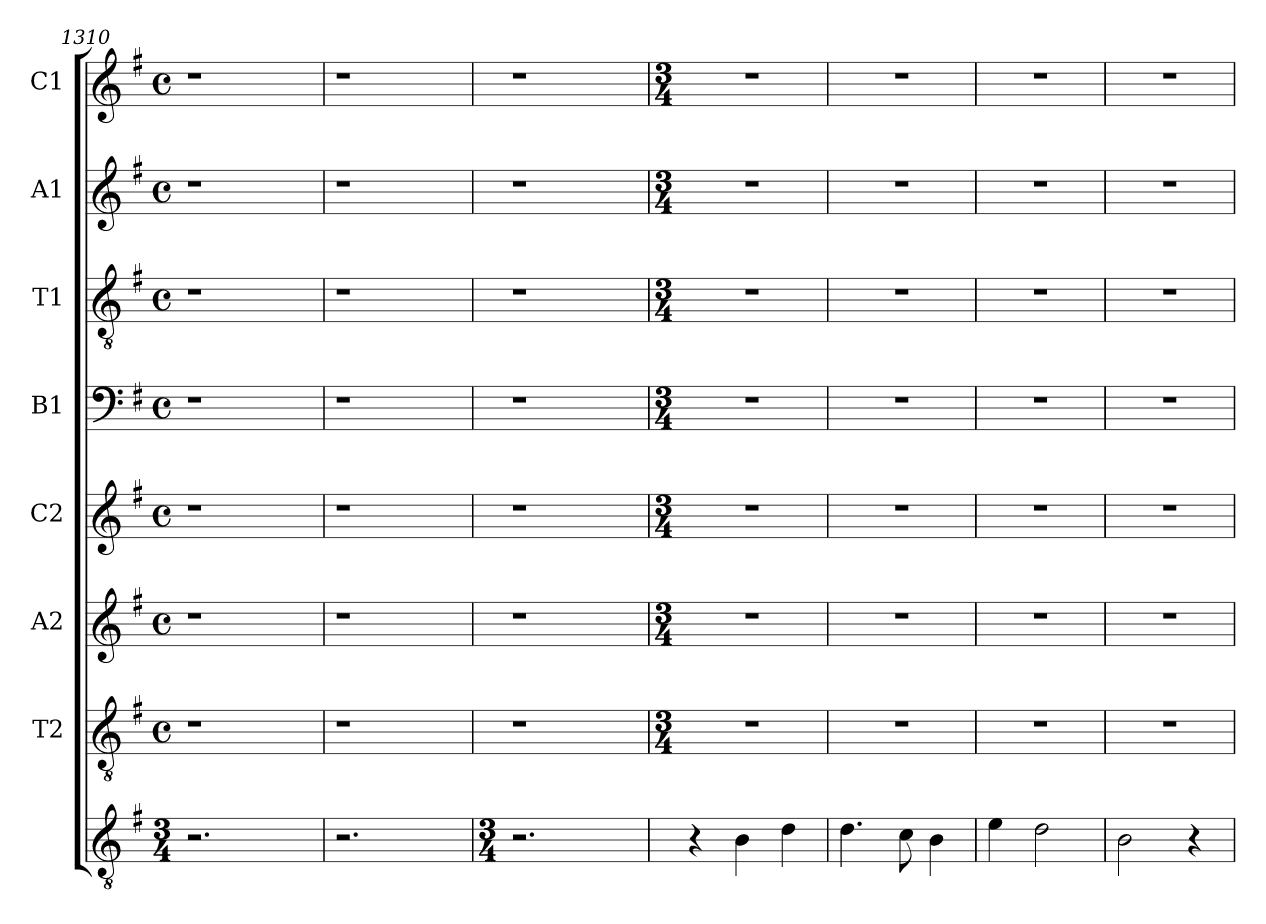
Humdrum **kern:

**kern	**kern	**kern	**kern	**kern	**kern	**kern	**kern
*part8	*part7	*part6	*part5	*part4	*part3	*part2	*part1
*staff8	*staff7	*staff6	*staff5	*staff4	*staff3	*staff2	*staff1
*	*I"T2	*I"A2	*I"C2	*I"B1	*I"T1	*I"A1	*I"C1
*	*I'T2	*I'A2	*I'C2	*I'B1	*I'T1	*I'A1	*I'C1
*clefGv2	*clefGv2	*clefG2	*clefG2	*clefF4	*clefGv2	*clefG2	*clefG2
*k[f#]	*k[f#]	*k[f#]	*k[f#]	*k[f#]	*k[f#]	*k[f#]	*k[f#]
*G:	*G:	*G:	*G:	*G:	*G:	*G:	*G:
*M3/4	*M4/4	*M4/4	*M4/4	*M4/4	*M4/4	*M4/4	*M4/4
*	*met(c)	*met(c)	*met(c)	*met(c)	*met(c)	*met(c)	*met(c)
=1310	=1310	=1310	=1310	=1310	=1310	=1310	=1310
2.r	1r	1r	1r	1r	1r	1r	1r
4ryy	.	.	.	.	.	.	.
=1311	=1311	=1311	=1311	=1311	=1311	=1311	=1311
2.r	1r	1r	1r	1r	1r	1r	1r
4ryy	.	.	.	.	.	.	.
=1312	=1312	=1312	=1312	=1312	=1312	=1312	=1312
*M3/4	*	*	*	*	*	*	*
2.r	1r	1r	1r	1r	1r	1r	1r
4ryy	.	.	.	.	.	.	.
=1313	=1313	=1313	=1313	=1313	=1313	=1313	=1313
*	*M3/4	*M3/4	*M3/4	*M3/4	*M3/4	*M3/4	*M3/4
4r	2.r	2.r	2.r	2.r	2.r	2.r	2.r
4B\	.	.	.	.	.	.	.
4d\	.	.	.	.	.	.	.
=1314	=1314	=1314	=1314	=1314	=1314	=1314	=1314
4.d\	2.r	2.r	2.r	2.r	2.r	2.r	2.r
8c\	.	.	.	.	.	.	.
4B\	.	.	.	.	.	.	.
!!LO:LB:g=z
=1315	=1315	=1315	=1315	=1315	=1315	=1315	=1315
4e\	2.r	2.r	2.r	2.r	2.r	2.r	2.r
2d\	.	.	.	.	.	.	.
=1316	=1316	=1316	=1316	=1316	=1316	=1316	=1316
2B\	2.r	2.r	2.r	2.r	2.r	2.r	2.r
4r	.	.	.	.	.	.	.
=	=	=	=	=	=	=	=
*-	*-	*-	*-	*-	*-	*-	*-
